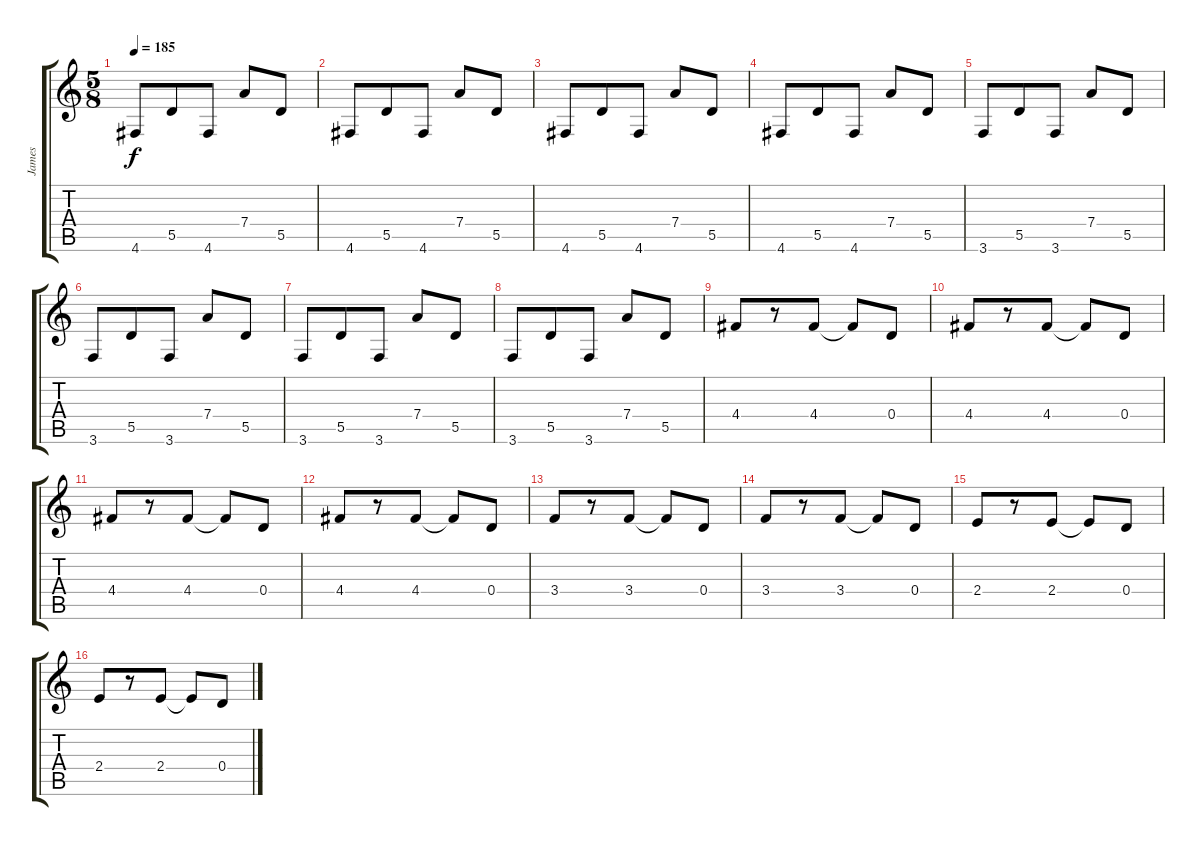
\track ("James" "James") {instrument electricguitarjazz}
\staff {score tabs}
\tuning (E4 B3 G3 D3 A2 D2) {hide}
\ts (5 8)
\tempo 185
\clef g2
\ks c
4.6.8{dy f} 5.5.8 4.6.8 7.4.8 5.5.8 |
4.6.8 5.5.8 4.6.8 7.4.8 5.5.8 |
4.6.8 5.5.8 4.6.8 7.4.8 5.5.8 |
4.6.8 5.5.8 4.6.8 7.4.8 5.5.8 |
3.6.8 5.5.8 3.6.8 7.4.8 5.5.8 |
3.6.8 5.5.8 3.6.8 7.4.8 5.5.8 |
3.6.8 5.5.8 3.6.8 7.4.8 5.5.8 |
3.6.8 5.5.8 3.6.8 7.4.8 5.5.8 |
4.4.8{instrument electricguitarjazz} r.8 4.4.8 4.4{t}.8 0.4.8 |
4.4.8 r.8 4.4.8 4.4{t}.8 0.4.8 |
4.4.8 r.8 4.4.8 4.4{t}.8 0.4.8 |
4.4.8 r.8 4.4.8 4.4{t}.8 0.4.8 |
3.4.8 r.8 3.4.8 3.4{t}.8 0.4.8 |
3.4.8 r.8 3.4.8 3.4{t}.8 0.4.8 |
2.4.8 r.8 2.4.8 2.4{t}.8 0.4.8 |
2.4.8 r.8 2.4.8 2.4{t}.8 0.4.8
